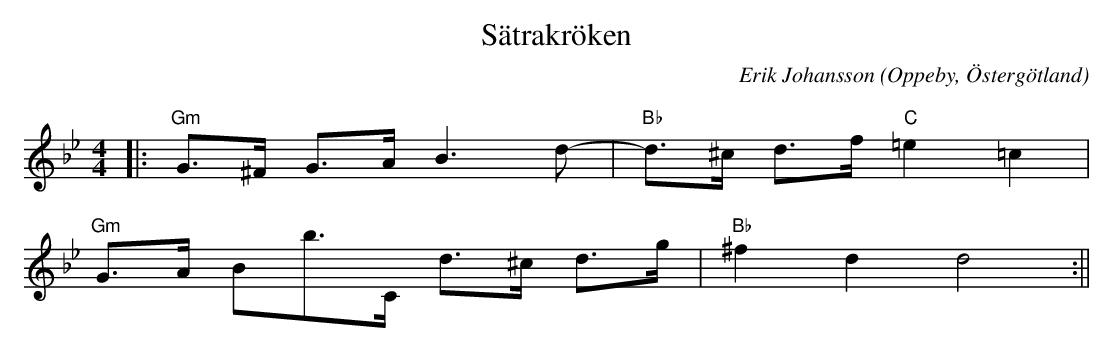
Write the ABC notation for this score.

X:1
T:Sätrakröken
C:Erik Johansson
O:Oppeby, Östergötland
Q:130
M:4/4
L:1/8
K:Gm
|:"Gm"G>^F G>A B3 d-|"Bb" d>^c d>f"C" =e2 =c2|
  "Gm"G>A Bb>C d>^c d>g|"Bb" ^f2 d2 d4 :||
